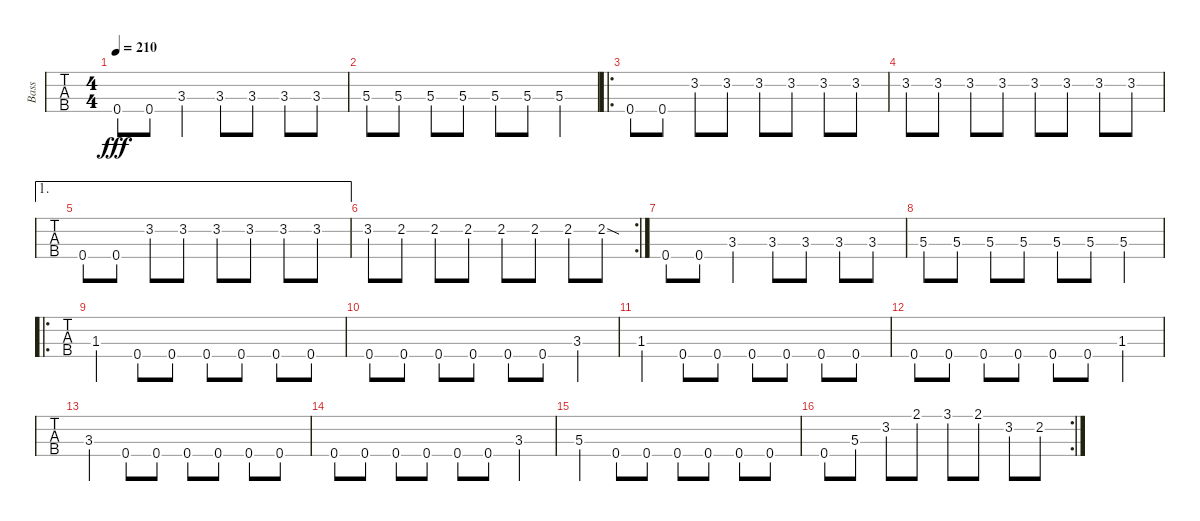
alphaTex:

\track ("Bass" "Bass") {instrument electricbassfinger}
\staff {tabs}
\tuning (D2 A1 E1 B0) {hide}
\ts (4 4)
\tempo 210
\clef f4
\ks c
0.4.8{dy fff} 0.4.8 3.3.4 3.3.8 3.3.8 3.3.8 3.3.8 |
5.3.8 5.3.8 5.3.8 5.3.8 5.3.8 5.3.8 5.3.4 |
\ro
0.4.8 0.4.8 3.2.8 3.2.8 3.2.8 3.2.8 3.2.8 3.2.8 |
3.2.8 3.2.8 3.2.8 3.2.8 3.2.8 3.2.8 3.2.8 3.2.8 |
\ae 1
0.4.8 0.4.8 3.2.8 3.2.8 3.2.8 3.2.8 3.2.8 3.2.8 |
\rc 2
3.2.8 2.2.8 2.2.8 2.2.8 2.2.8 2.2.8 2.2.8 2.2{sod}.8 |
0.4.8 0.4.8 3.3.4 3.3.8 3.3.8 3.3.8 3.3.8 |
5.3.8 5.3.8 5.3.8 5.3.8 5.3.8 5.3.8 5.3.4 |
\ro
1.3.4 0.4.8 0.4.8 0.4.8 0.4.8 0.4.8 0.4.8 |
0.4.8 0.4.8 0.4.8 0.4.8 0.4.8 0.4.8 3.3.4 |
1.3.4 0.4.8 0.4.8 0.4.8 0.4.8 0.4.8 0.4.8 |
0.4.8 0.4.8 0.4.8 0.4.8 0.4.8 0.4.8 1.3.4 |
3.3.4 0.4.8 0.4.8 0.4.8 0.4.8 0.4.8 0.4.8 |
0.4.8 0.4.8 0.4.8 0.4.8 0.4.8 0.4.8 3.3.4 |
5.3.4 0.4.8 0.4.8 0.4.8 0.4.8 0.4.8 0.4.8 |
\rc 2
0.4.8 5.3.8 3.2.8 2.1.8 3.1.8 2.1.8 3.2.8 2.2.8
